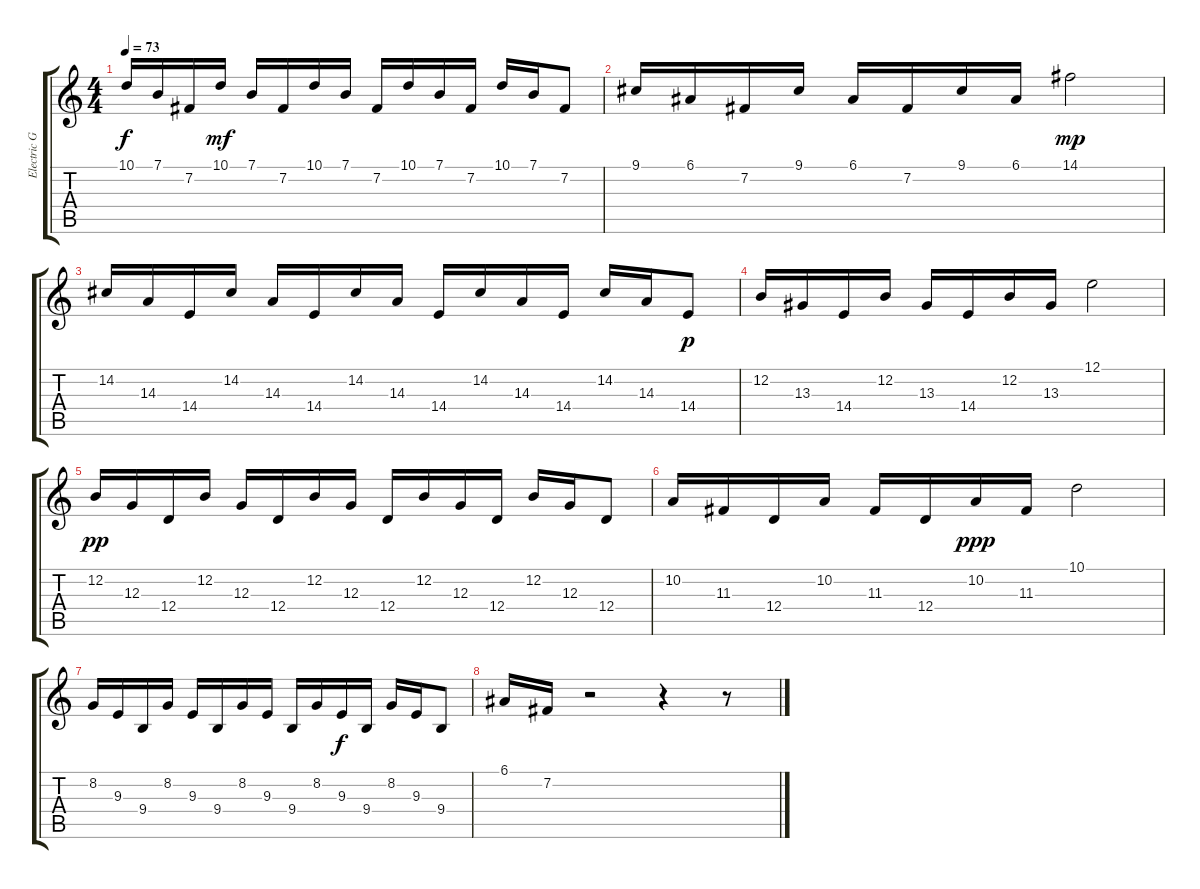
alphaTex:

\track ("Electric Guitar 1" "Electric G") {instrument acousticgrandpiano}
\staff {score tabs}
\tuning (E4 B3 G3 D3 A2 E2) {hide}
\ts (4 4)
\tempo 73
\clef g2
\ks c
10.1.16{dy f} 7.1.16 7.2.16 10.1.16{dy mf} 7.1.16 7.2.16 10.1.16 7.1.16 7.2.16 10.1.16 7.1.16 7.2.16 10.1.16 7.1.16 7.2.8 |
9.1.16 6.1.16 7.2.16 9.1.16 6.1.16 7.2.16 9.1.16 6.1.16 14.1.2{dy mp} |
14.2.16 14.3.16 14.4.16 14.2.16 14.3.16 14.4.16 14.2.16 14.3.16 14.4.16 14.2.16 14.3.16 14.4.16 14.2.16 14.3.16 14.4.8{dy p} |
12.2.16 13.3.16 14.4.16 12.2.16 13.3.16 14.4.16 12.2.16 13.3.16 12.1.2 |
12.2.16{dy pp} 12.3.16 12.4.16 12.2.16 12.3.16 12.4.16 12.2.16 12.3.16 12.4.16 12.2.16 12.3.16 12.4.16 12.2.16 12.3.16 12.4.8 |
10.2.16 11.3.16 12.4.16 10.2.16 11.3.16 12.4.16 10.2.16{dy ppp} 11.3.16 10.1.2 |
8.2.16 9.3.16 9.4.16 8.2.16 9.3.16 9.4.16 8.2.16 9.3.16 9.4.16 8.2.16 9.3.16{dy f} 9.4.16 8.2.16 9.3.16 9.4.8 |
6.1.16 7.2.16 r.2 r.4 r.8
